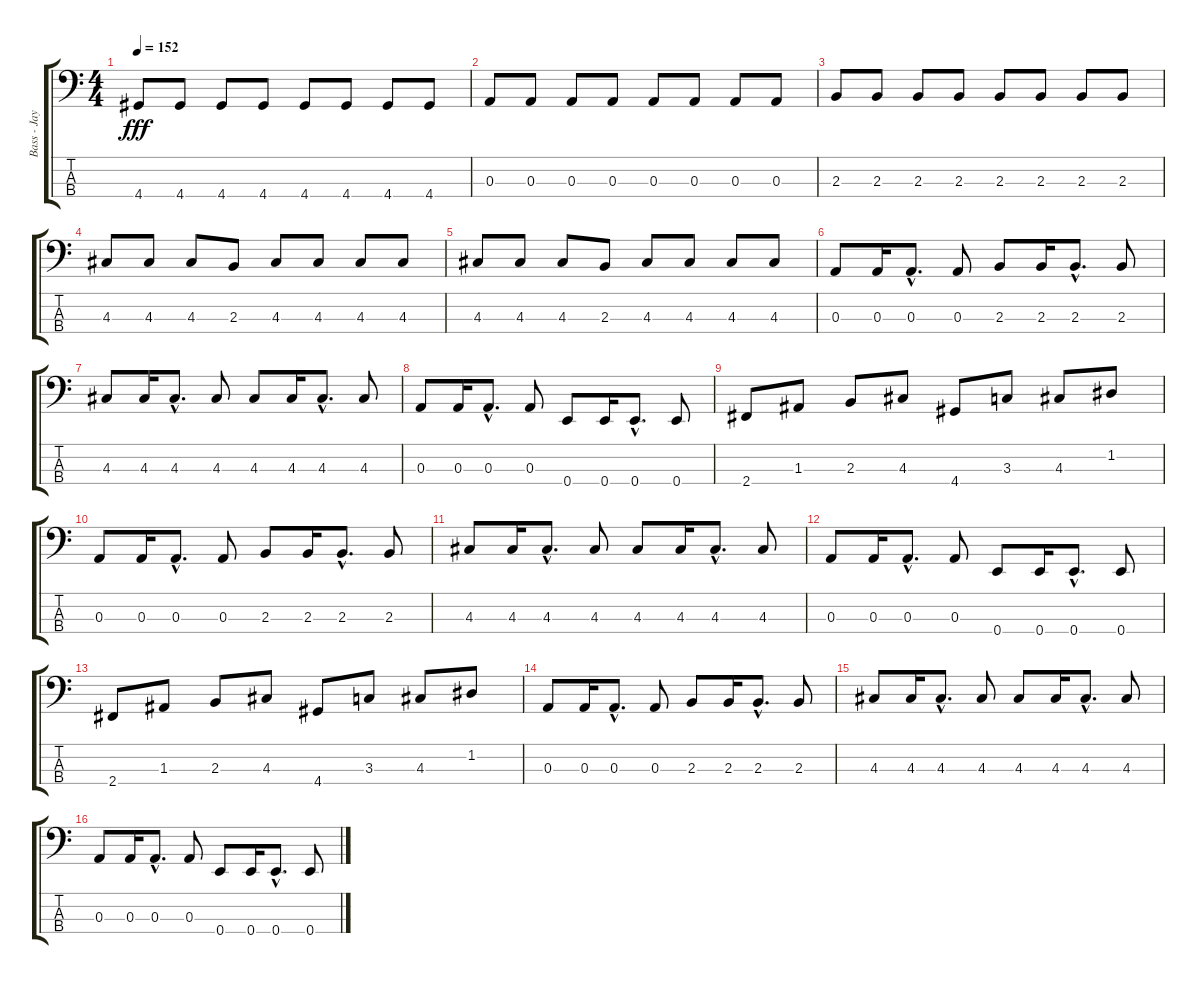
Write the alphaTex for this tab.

\track ("Bass - Jay Bentley" "Bass - Jay") {instrument electricbasspick}
\staff {score tabs}
\tuning (G2 D2 A1 E1) {hide}
\ts (4 4)
\tempo 152
\clef f4
\ks c
4.4.8{dy fff} 4.4.8 4.4.8 4.4.8 4.4.8 4.4.8 4.4.8 4.4.8 |
0.3.8 0.3.8 0.3.8 0.3.8 0.3.8 0.3.8 0.3.8 0.3.8 |
2.3.8 2.3.8 2.3.8 2.3.8 2.3.8 2.3.8 2.3.8 2.3.8 |
4.3.8 4.3.8 4.3.8 2.3.8 4.3.8 4.3.8 4.3.8 4.3.8 |
4.3.8 4.3.8 4.3.8 2.3.8 4.3.8 4.3.8 4.3.8 4.3.8 |
0.3.8 0.3.16 0.3{hac}.8{d} 0.3.8 2.3.8 2.3.16 2.3{hac}.8{d} 2.3.8 |
4.3.8 4.3.16 4.3{hac}.8{d} 4.3.8 4.3.8 4.3.16 4.3{hac}.8{d} 4.3.8 |
0.3.8 0.3.16 0.3{hac}.8{d} 0.3.8 0.4.8 0.4.16 0.4{hac}.8{d} 0.4.8 |
2.4.8 1.3.8 2.3.8 4.3.8 4.4.8 3.3.8 4.3.8 1.2.8 |
0.3.8 0.3.16 0.3{hac}.8{d} 0.3.8 2.3.8 2.3.16 2.3{hac}.8{d} 2.3.8 |
4.3.8 4.3.16 4.3{hac}.8{d} 4.3.8 4.3.8 4.3.16 4.3{hac}.8{d} 4.3.8 |
0.3.8 0.3.16 0.3{hac}.8{d} 0.3.8 0.4.8 0.4.16 0.4{hac}.8{d} 0.4.8 |
2.4.8 1.3.8 2.3.8 4.3.8 4.4.8 3.3.8 4.3.8 1.2.8 |
0.3.8 0.3.16 0.3{hac}.8{d} 0.3.8 2.3.8 2.3.16 2.3{hac}.8{d} 2.3.8 |
4.3.8 4.3.16 4.3{hac}.8{d} 4.3.8 4.3.8 4.3.16 4.3{hac}.8{d} 4.3.8 |
0.3.8 0.3.16 0.3{hac}.8{d} 0.3.8 0.4.8 0.4.16 0.4{hac}.8{d} 0.4.8
